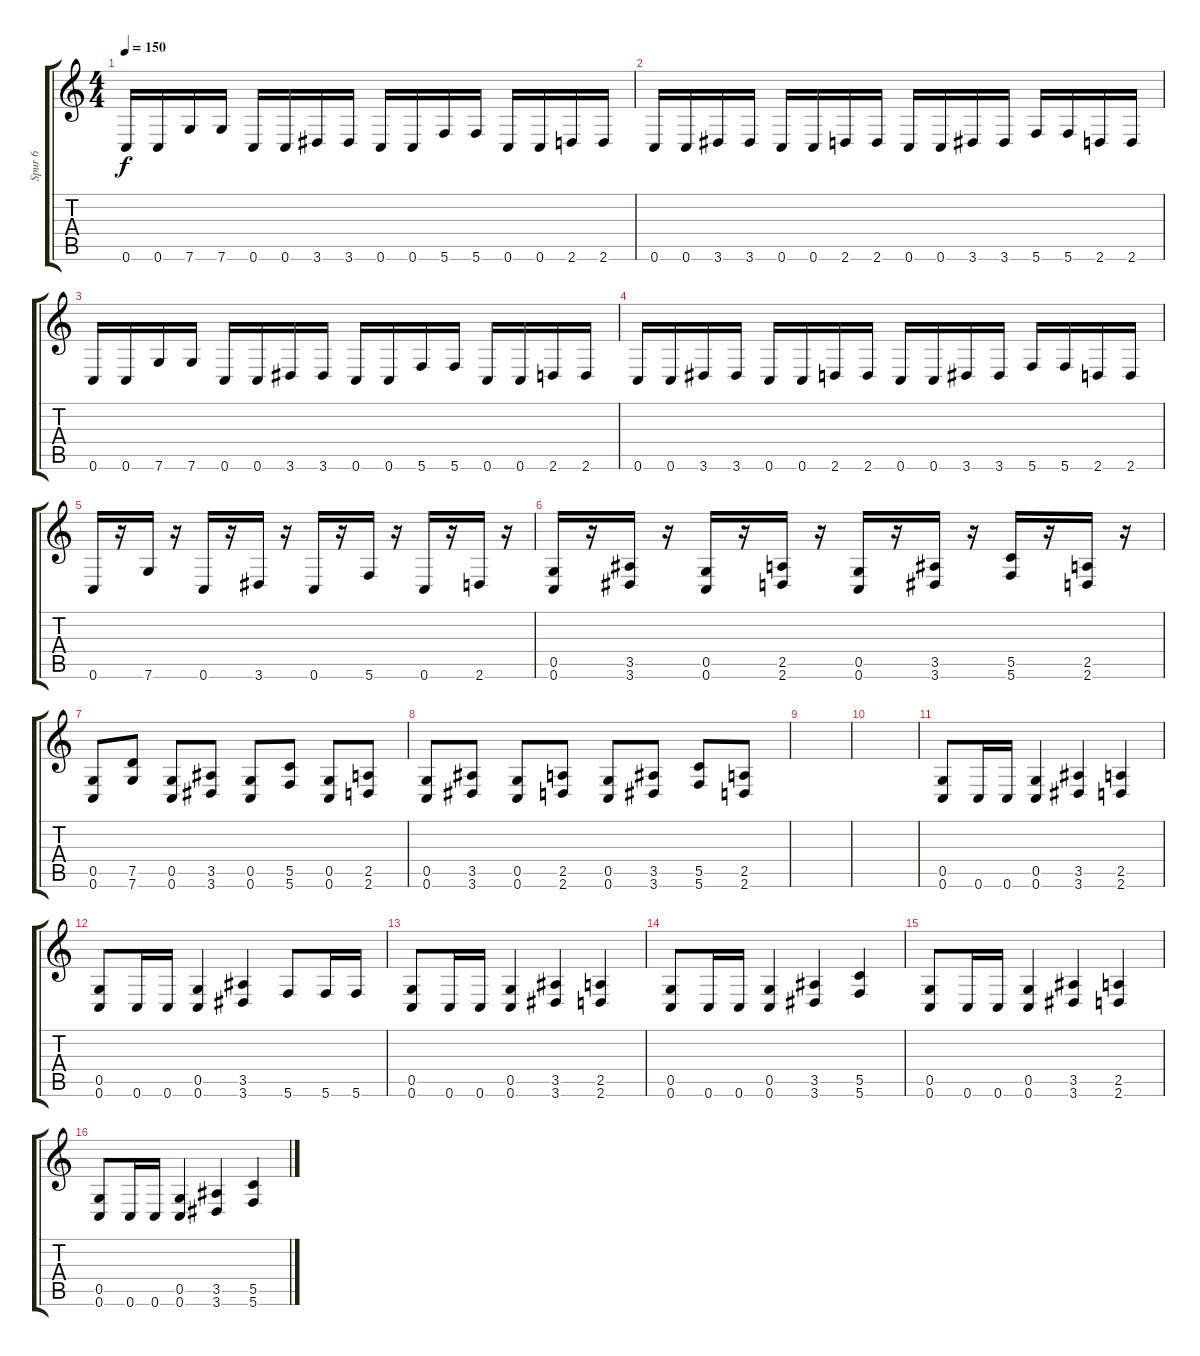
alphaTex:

\track ("Spur 6" "Spur 6") {instrument distortionguitar}
\staff {score tabs}
\tuning (D4 A3 F3 C3 G2 C2) {hide}
\ts (4 4)
\tempo 150
\clef g2
\ks c
0.6.16{dy f} 0.6.16 7.6.16 7.6.16 0.6.16 0.6.16 3.6.16 3.6.16 0.6.16 0.6.16 5.6.16 5.6.16 0.6.16 0.6.16 2.6.16 2.6.16 |
0.6.16 0.6.16 3.6.16 3.6.16 0.6.16 0.6.16 2.6.16 2.6.16 0.6.16 0.6.16 3.6.16 3.6.16 5.6.16 5.6.16 2.6.16 2.6.16 |
0.6.16 0.6.16 7.6.16 7.6.16 0.6.16 0.6.16 3.6.16 3.6.16 0.6.16 0.6.16 5.6.16 5.6.16 0.6.16 0.6.16 2.6.16 2.6.16 |
0.6.16 0.6.16 3.6.16 3.6.16 0.6.16 0.6.16 2.6.16 2.6.16 0.6.16 0.6.16 3.6.16 3.6.16 5.6.16 5.6.16 2.6.16 2.6.16 |
0.6.16 r.16 7.6.16 r.16 0.6.16 r.16 3.6.16 r.16 0.6.16 r.16 5.6.16 r.16 0.6.16 r.16 2.6.16 r.16 |
(0.5 0.6).16 r.16 (3.5 3.6).16 r.16 (0.5 0.6).16 r.16 (2.5 2.6).16 r.16 (0.5 0.6).16 r.16 (3.5 3.6).16 r.16 (5.5 5.6).16 r.16 (2.5 2.6).16 r.16 |
(0.5 0.6).8 (7.5 7.6).8 (0.5 0.6).8 (3.5 3.6).8 (0.5 0.6).8 (5.5 5.6).8 (0.5 0.6).8 (2.5 2.6).8 |
(0.5 0.6).8 (3.5 3.6).8 (0.5 0.6).8 (2.5 2.6).8 (0.5 0.6).8 (3.5 3.6).8 (5.5 5.6).8 (2.5 2.6).8 |
|
|
(0.5 0.6).8 0.6.16 0.6.16 (0.5 0.6).4 (3.5 3.6).4 (2.5 2.6).4 |
(0.5 0.6).8 0.6.16 0.6.16 (0.5 0.6).4 (3.5 3.6).4 5.6.8 5.6.16 5.6.16 |
(0.5 0.6).8 0.6.16 0.6.16 (0.5 0.6).4 (3.5 3.6).4 (2.5 2.6).4 |
(0.5 0.6).8 0.6.16 0.6.16 (0.5 0.6).4 (3.5 3.6).4 (5.5 5.6).4 |
(0.5 0.6).8 0.6.16 0.6.16 (0.5 0.6).4 (3.5 3.6).4 (2.5 2.6).4 |
(0.5 0.6).8 0.6.16 0.6.16 (0.5 0.6).4 (3.5 3.6).4 (5.5 5.6).4
